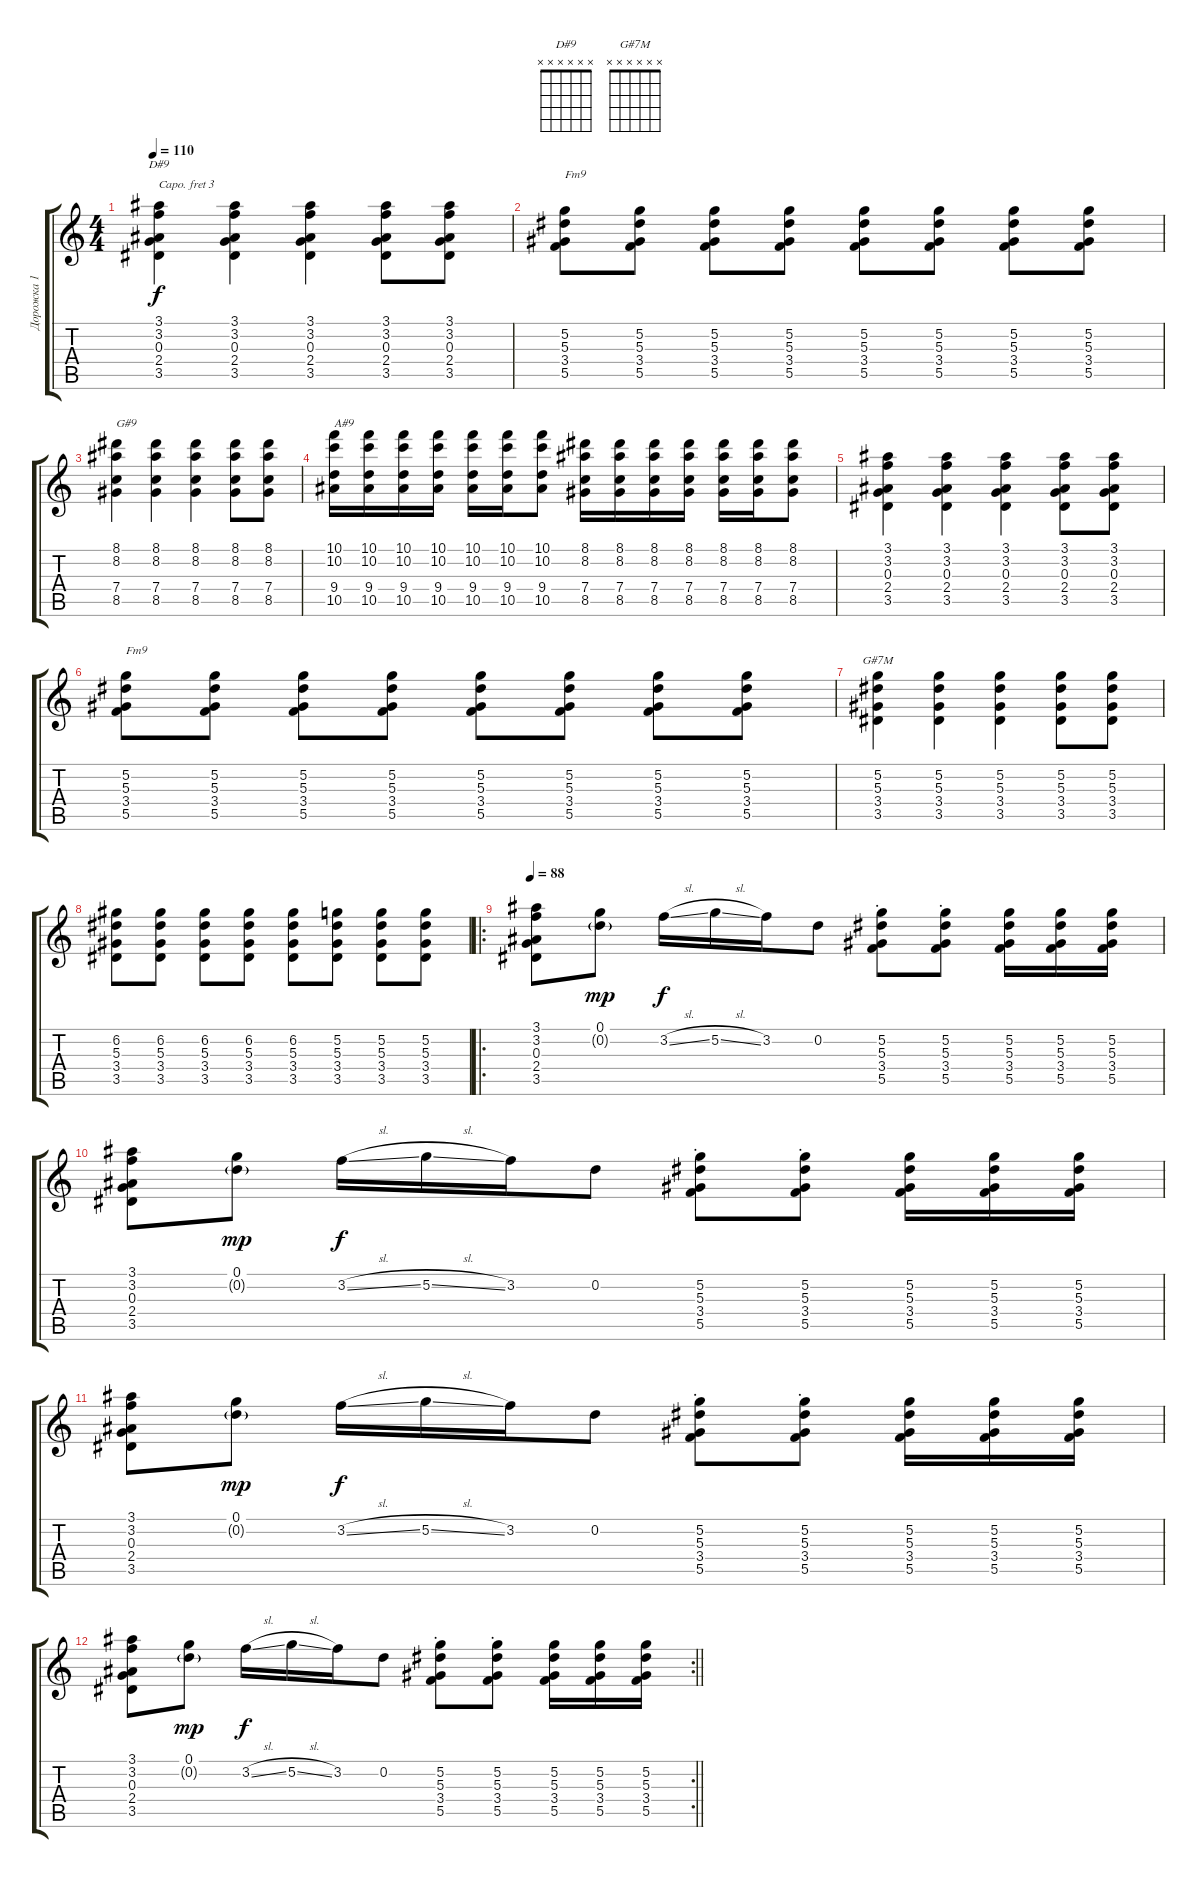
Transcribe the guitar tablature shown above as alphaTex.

\track ("Дорожка 1" "Дорожка 1") {instrument electricguitarjazz}
\staff {score tabs}
\capo 3
\tuning (E4 B3 G3 D3 A2 E2) {hide}
\chord ("D#9" x x x x x x)
\chord ("G#7M" x x x x x x)
\ts (4 4)
\section ("" "")
\tempo 110
\clef g2
\ks c
(3.1 3.2 0.3 2.4 3.5).4{ch "D#9" dy f} (3.1 3.2 0.3 2.4 3.5).4 (3.1 3.2 0.3 2.4 3.5).4 (3.1 3.2 0.3 2.4 3.5).8 (3.1 3.2 0.3 2.4 3.5).8 |
(5.2 5.3 3.4 5.5).8{txt "Fm9"} (5.2 5.3 3.4 5.5).8 (5.2 5.3 3.4 5.5).8 (5.2 5.3 3.4 5.5).8 (5.2 5.3 3.4 5.5).8 (5.2 5.3 3.4 5.5).8 (5.2 5.3 3.4 5.5).8 (5.2 5.3 3.4 5.5).8 |
(8.1 8.2 7.4 8.5).4{txt "G#9"} (8.1 8.2 7.4 8.5).4 (8.1 8.2 7.4 8.5).4 (8.1 8.2 7.4 8.5).8 (8.1 8.2 7.4 8.5).8 |
(10.1 10.2 9.4 10.5).16{txt "A#9"} (10.1 10.2 9.4 10.5).16 (10.1 10.2 9.4 10.5).16 (10.1 10.2 9.4 10.5).16 (10.1 10.2 9.4 10.5).16 (10.1 10.2 9.4 10.5).16 (10.1 10.2 9.4 10.5).8 (8.1 8.2 7.4 8.5).16 (8.1 8.2 7.4 8.5).16 (8.1 8.2 7.4 8.5).16 (8.1 8.2 7.4 8.5).16 (8.1 8.2 7.4 8.5).16 (8.1 8.2 7.4 8.5).16 (8.1 8.2 7.4 8.5).8 |
(3.1 3.2 0.3 2.4 3.5).4 (3.1 3.2 0.3 2.4 3.5).4 (3.1 3.2 0.3 2.4 3.5).4 (3.1 3.2 0.3 2.4 3.5).8 (3.1 3.2 0.3 2.4 3.5).8 |
(5.2 5.3 3.4 5.5).8{txt "Fm9"} (5.2 5.3 3.4 5.5).8 (5.2 5.3 3.4 5.5).8 (5.2 5.3 3.4 5.5).8 (5.2 5.3 3.4 5.5).8 (5.2 5.3 3.4 5.5).8 (5.2 5.3 3.4 5.5).8 (5.2 5.3 3.4 5.5).8 |
(5.2 5.3 3.4 3.5).4{ch "G#7M"} (5.2 5.3 3.4 3.5).4 (5.2 5.3 3.4 3.5).4 (5.2 5.3 3.4 3.5).8 (5.2 5.3 3.4 3.5).8 |
(6.2 5.3 3.4 3.5).8 (6.2 5.3 3.4 3.5).8 (6.2 5.3 3.4 3.5).8 (6.2 5.3 3.4 3.5).8 (6.2 5.3 3.4 3.5).8 (5.2 5.3 3.4 3.5).8 (5.2 5.3 3.4 3.5).8 (5.2 5.3 3.4 3.5).8 |
\ro
\tempo 88
(3.1 3.2 0.3 2.4 3.5).8 (0.1 0.2{g}).8{dy mp} 3.2{sl}.16{dy f} 5.2{sl}.16 3.2.16 0.2.8 (5.2{st} 5.3{st} 3.4{st} 5.5{st}).8 (5.2{st} 5.3{st} 3.4{st} 5.5{st}).8 (5.2 5.3 3.4 5.5).16 (5.2 5.3 3.4 5.5).16 (5.2 5.3 3.4 5.5).16 |
(3.1 3.2 0.3 2.4 3.5).8 (0.1 0.2{g}).8{dy mp} 3.2{sl}.16{dy f} 5.2{sl}.16 3.2.16 0.2.8 (5.2{st} 5.3{st} 3.4{st} 5.5{st}).8 (5.2{st} 5.3{st} 3.4{st} 5.5{st}).8 (5.2 5.3 3.4 5.5).16 (5.2 5.3 3.4 5.5).16 (5.2 5.3 3.4 5.5).16 |
(3.1 3.2 0.3 2.4 3.5).8 (0.1 0.2{g}).8{dy mp} 3.2{sl}.16{dy f} 5.2{sl}.16 3.2.16 0.2.8 (5.2{st} 5.3{st} 3.4{st} 5.5{st}).8 (5.2{st} 5.3{st} 3.4{st} 5.5{st}).8 (5.2 5.3 3.4 5.5).16 (5.2 5.3 3.4 5.5).16 (5.2 5.3 3.4 5.5).16 |
\rc 2
\barLineRight lightlight
(3.1 3.2 0.3 2.4 3.5).8 (0.1 0.2{g}).8{dy mp} 3.2{sl}.16{dy f} 5.2{sl}.16 3.2.16 0.2.8 (5.2{st} 5.3{st} 3.4{st} 5.5{st}).8 (5.2{st} 5.3{st} 3.4{st} 5.5{st}).8 (5.2 5.3 3.4 5.5).16 (5.2 5.3 3.4 5.5).16 (5.2 5.3 3.4 5.5).16
